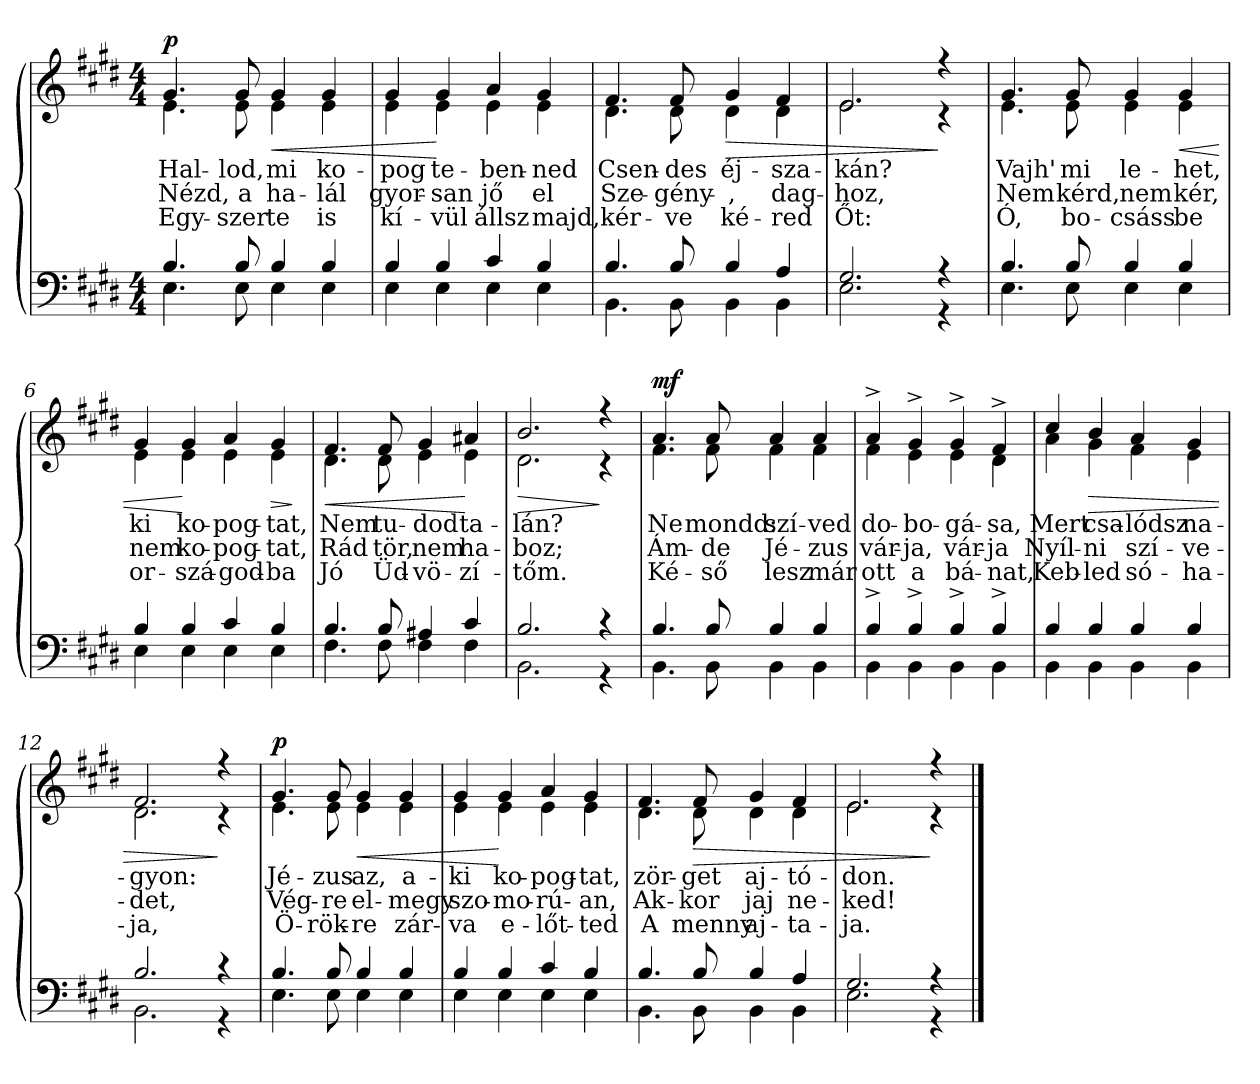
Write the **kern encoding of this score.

**kern	**kern	**text	**text	**text	**dynam
*part2	*part1	*part1	*part1	*part1	*part1
*staff2	*staff1	*staff1	*staff1	*staff1	*staff1
*clefF4	*clefG2	*	*	*	*
*k[f#c#g#d#]	*k[f#c#g#d#]	*	*	*	*
*c#:	*c#:	*	*	*	*
*M4/4	*M4/4	*	*	*	*
=1	=1	=1	=1	=1	=1
*^	*	*	*	*	*
!	!	!LO:TX:a:B:t=sostenuto	!	!	!	!
!	!	!	!LO:LY:b	!LO:LY:b	!LO:LY:b	!LO:DY:b
*	*	*^	*	*	*	*
4.B/	4.E\	4.g#/	4.e\	Hal-	Nézd,	Egy-	p
!	!	!	!	!LO:LY:b	!LO:LY:b	!LO:LY:b	!
8B/	8E\	8g#/	8e\	-lod,	a	-szer	.
!	!	!	!	!LO:LY:b	!LO:LY:b	!LO:LY:b	!LO:HP:b
4B/	4E\	4g#/	4e\	mi	ha-	te	<
!	!	!	!	!LO:LY:b	!LO:LY:b	!LO:LY:b	!
4B/	4E\	4g#/	4e\	ko-	-lál	is	.
=2	=2	=2	=2	=2	=2	=2	=2
!	!	!	!	!LO:LY:b	!LO:LY:b	!LO:LY:b	!
4B/	4E\	4g#/	4e\	-pog	gyor-	kí-	.
!	!	!	!	!LO:LY:b	!LO:LY:b	!LO:LY:b	!
4B/	4E\	4g#/	4e\	te-	-san	-vül	[
!	!	!	!	!LO:LY:b	!LO:LY:b	!LO:LY:b	!
4c#/	4E\	4a/	4e\	-ben-	jő	állsz	.
!	!	!	!	!LO:LY:b	!LO:LY:b	!LO:LY:b	!
4B/	4E\	4g#/	4e\	-ned	el	majd,	.
=3	=3	=3	=3	=3	=3	=3	=3
!	!	!	!	!LO:LY:b	!LO:LY:b	!LO:LY:b	!
4.B/	4.BB\	4.f#/	4.d#\	Csen-	Sze-	kér-	.
!	!	!	!	!LO:LY:b	!LO:LY:b	!LO:LY:b	!
8B/	8BB\	8f#/	8d#\	-des	-gény-	-ve	.
!	!	!	!	!LO:LY:b	!LO:LY:b	!LO:LY:b	!LO:HP:b
4B/	4BB\	4g#/	4d#\	éj-	-,	ké-	>
!	!	!	!	!LO:LY:b	!LO:LY:b	!LO:LY:b	!
4A/	4BB\	4f#/	4d#\	-sza-	dag-	-red	.
=4	=4	=4	=4	=4	=4	=4	=4
!	!	!	!	!LO:LY:b	!LO:LY:b	!LO:LY:b	!
2.G#/	2.E\	2.e/	2.e\	-kán?	-hoz,	Őt:	.
4r	4r	4r	4r	.	.	.	]
!!LO:LB:g=z	!!
=5	=5	=5	=5	=5	=5	=5	=5
!	!	!	!	!LO:LY:b	!LO:LY:b	!LO:LY:b	!
4.B/	4.E\	4.g#/	4.e\	Vajh'	Nem	Ó,	.
!	!	!	!	!LO:LY:b	!LO:LY:b	!LO:LY:b	!
8B/	8E\	8g#/	8e\	mi	kérd,	bo-	.
!	!	!	!	!LO:LY:b	!LO:LY:b	!LO:LY:b	!
4B/	4E\	4g#/	4e\	le-	nem	-csáss	.
!	!	!	!	!LO:LY:b	!LO:LY:b	!LO:LY:b	!LO:HP:b
4B/	4E\	4g#/	4e\	-het,	kér,	be	<
=6	=6	=6	=6	=6	=6	=6	=6
!	!	!	!	!LO:LY:b	!LO:LY:b	!LO:LY:b	!
4B/	4E\	4g#/	4e\	ki	nem	or-	.
!	!	!	!	!LO:LY:b	!LO:LY:b	!LO:LY:b	!
4B/	4E\	4g#/	4e\	ko-	ko-	-szá-	[
!	!	!	!	!LO:LY:b	!LO:LY:b	!LO:LY:b	!
4c#/	4E\	4a/	4e\	-pog-	-pog-	-god-	.
!	!	!	!	!LO:LY:b	!LO:LY:b	!LO:LY:b	!LO:HP:b
4B/	4E\	4g#/	4e\	-tat,	-tat,	-ba	>
*v	*v	*	*	*	*	*	*
*	*v	*v	*	*	*	*
.	.	.	.	.	]
=7	=7	=7	=7	=7	=7
*^	*	*	*	*	*
!	!	!	!LO:LY:b	!LO:LY:b	!LO:LY:b	!LO:HP:b
*	*	*^	*	*	*	*
4.B/	4.F#\	4.f#/	4.d#\	Nem	Rád	Jó	<
!	!	!	!	!LO:LY:b	!LO:LY:b	!LO:LY:b	!
8B/	8F#\	8f#/	8d#\	tu-	tör,	Üd-	.
!	!	!	!	!LO:LY:b	!LO:LY:b	!LO:LY:b	!
4A#X/	4F#\	4g#/	4e\	-dod	nem	-vö-	.
!	!	!	!	!LO:LY:b	!LO:LY:b	!LO:LY:b	!
4c#/	4F#\	4a#X/	4e\	ta-	ha-	-zí-	[
=8	=8	=8	=8	=8	=8	=8	=8
!	!	!	!	!LO:LY:b	!LO:LY:b	!LO:LY:b	!LO:HP:b
2.B/	2.BB\	2.b/	2.d#\	-lán?	-boz;	-tőm.	>
4r	4r	4r	4r	.	.	.	]
!!LO:LB:g=z	!!
=9	=9	=9	=9	=9	=9	=9	=9
!	!	!	!	!LO:LY:b	!LO:LY:b	!LO:LY:b	!LO:DY:a
4.B/	4.BB\	4.a/	4.f#\	Ne	Ám-	Ké-	mf
!	!	!	!	!LO:LY:b	!LO:LY:b	!LO:LY:b	!
8B/	8BB\	8a/	8f#\	mondd:	-de	-ső	.
!	!	!	!	!LO:LY:b	!LO:LY:b	!LO:LY:b	!
4B/	4BB\	4a/	4f#\	szí-	Jé-	lesz	.
!	!	!	!	!LO:LY:b	!LO:LY:b	!LO:LY:b	!
4B/	4BB\	4a/	4f#\	-ved	-zus	már	.
=10	=10	=10	=10	=10	=10	=10	=10
!	!	!	!	!LO:LY:b	!LO:LY:b	!LO:LY:b	!
4B^</	4BB\	4a^</	4f#\	do-	vár-	ott	.
!	!	!	!	!LO:LY:b	!LO:LY:b	!LO:LY:b	!
4B^</	4BB\	4g#^</	4e\	-bo-	-ja,	a	.
!	!	!	!	!LO:LY:b	!LO:LY:b	!LO:LY:b	!
4B^</	4BB\	4g#^</	4e\	-gá-	vár-	bá-	.
!	!	!	!	!LO:LY:b	!LO:LY:b	!LO:LY:b	!
4B^</	4BB\	4f#^</	4d#\	-sa,	-ja	-nat,	.
=11	=11	=11	=11	=11	=11	=11	=11
!	!	!	!	!LO:LY:b	!LO:LY:b	!LO:LY:b	!
4B/	4BB\	4cc#/	4a\	Mert	Nyíl-	Keb-	.
!	!	!	!	!LO:LY:b	!LO:LY:b	!LO:LY:b	!LO:HP:b
4B/	4BB\	4b/	4g#\	csa-	-ni	-led	>
!	!	!	!	!LO:LY:b	!LO:LY:b	!LO:LY:b	!
4B/	4BB\	4a/	4f#\	-lódsz	szí-	só-	.
!	!	!	!	!LO:LY:b	!LO:LY:b	!LO:LY:b	!
4B/	4BB\	4g#/	4e\	na-	-ve-	-ha-	.
=12	=12	=12	=12	=12	=12	=12	=12
!	!	!	!	!LO:LY:b	!LO:LY:b	!LO:LY:b	!
2.B/	2.BB\	2.f#/	2.d#\	-gyon:	-det,	-ja,	.
4r	4r	4r	4r	.	.	.	]
!!LO:LB:g=z	!!
=13	=13	=13	=13	=13	=13	=13	=13
!	!	!	!	!LO:LY:b	!LO:LY:b	!LO:LY:b	!LO:DY:a
4.B/	4.E\	4.g#/	4.e\	Jé-	Vég-	Ö-	p
!	!	!	!	!LO:LY:b	!LO:LY:b	!LO:LY:b	!
8B/	8E\	8g#/	8e\	-zus	-re	-rök-	.
!	!	!	!	!LO:LY:b	!LO:LY:b	!LO:LY:b	!LO:HP:b
4B/	4E\	4g#/	4e\	az,	el-	-re	<
!	!	!	!	!LO:LY:b	!LO:LY:b	!LO:LY:b	!
4B/	4E\	4g#/	4e\	a-	-megy	zár-	.
=14	=14	=14	=14	=14	=14	=14	=14
!	!	!	!	!LO:LY:b	!LO:LY:b	!LO:LY:b	!
4B/	4E\	4g#/	4e\	-ki	szo-	-va	.
!	!	!	!	!LO:LY:b	!LO:LY:b	!LO:LY:b	!
4B/	4E\	4g#/	4e\	ko-	-mo-	e-	[
!	!	!	!	!LO:LY:b	!LO:LY:b	!LO:LY:b	!
4c#/	4E\	4a/	4e\	-pog-	-rú-	-lőt-	.
!	!	!	!	!LO:LY:b	!LO:LY:b	!LO:LY:b	!
4B/	4E\	4g#/	4e\	-tat,	-an,	-ted	.
=15	=15	=15	=15	=15	=15	=15	=15
!	!	!	!	!LO:LY:b	!LO:LY:b	!LO:LY:b	!
4.B/	4.BB\	4.f#/	4.d#\	zör-	Ak-	A	.
!	!	!	!	!LO:LY:b	!LO:LY:b	!LO:LY:b	!LO:HP:b
8B/	8BB\	8f#/	8d#\	-get	-kor	menny	>
!	!	!	!	!LO:LY:b	!LO:LY:b	!LO:LY:b	!
4B/	4BB\	4g#/	4d#\	aj-	jaj	aj-	.
!	!	!	!	!LO:LY:b	!LO:LY:b	!LO:LY:b	!
4A/	4BB\	4f#/	4d#\	-tó-	ne-	-ta-	.
=16	=16	=16	=16	=16	=16	=16	=16
!	!	!	!	!LO:LY:b	!LO:LY:b	!LO:LY:b	!
2.G#/	2.E\	2.e/	2.e\	-don.	-ked!	-ja.	.
4r	4r	4r	4r	.	.	.	]
*v	*v	*	*	*	*	*	*
*	*v	*v	*	*	*	*
==	==	==	==	==	==
*-	*-	*-	*-	*-	*-
